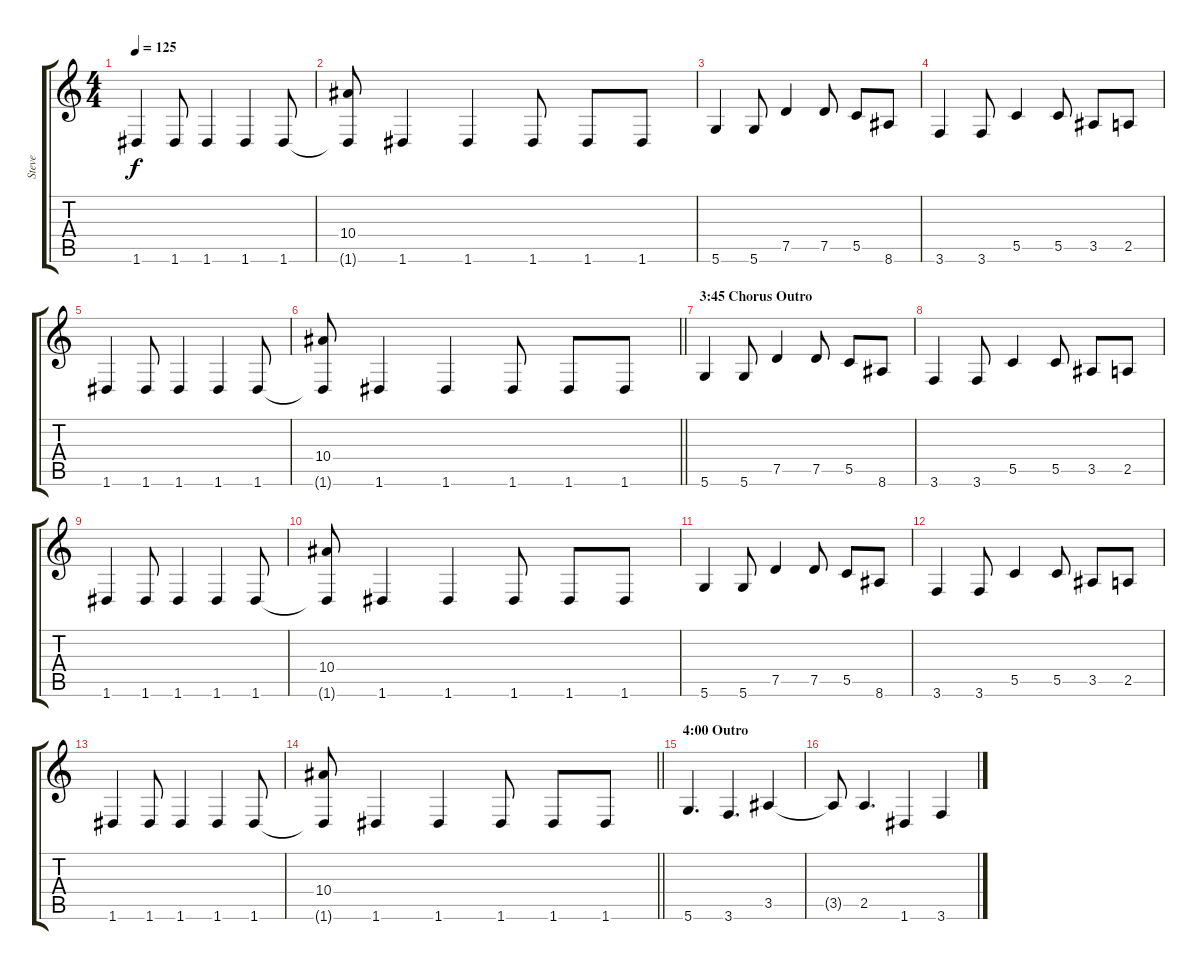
\track ("Steve" "Steve") {instrument electricbassfinger}
\staff {score tabs}
\tuning (D4 A3 F3 C3 G2 D2) {hide}
\ts (4 4)
\tempo 125
\clef g2
\ks c
1.6.4{dy f} 1.6.8 1.6.4 1.6.4 1.6.8 |
(10.4 1.6{t}).8 1.6.4 1.6.4 1.6.8 1.6.8 1.6.8 |
5.6.4 5.6.8 7.5.4 7.5.8 5.5.8 8.6.8 |
3.6.4 3.6.8 5.5.4 5.5.8 3.5.8 2.5.8 |
1.6.4 1.6.8 1.6.4 1.6.4 1.6.8 |
\barLineRight lightlight
(10.4 1.6{t}).8 1.6.4 1.6.4 1.6.8 1.6.8 1.6.8 |
\section ("" "3:45 Chorus Outro")
5.6.4 5.6.8 7.5.4 7.5.8 5.5.8 8.6.8 |
3.6.4 3.6.8 5.5.4 5.5.8 3.5.8 2.5.8 |
1.6.4 1.6.8 1.6.4 1.6.4 1.6.8 |
(10.4 1.6{t}).8 1.6.4 1.6.4 1.6.8 1.6.8 1.6.8 |
5.6.4 5.6.8 7.5.4 7.5.8 5.5.8 8.6.8 |
3.6.4 3.6.8 5.5.4 5.5.8 3.5.8 2.5.8 |
1.6.4 1.6.8 1.6.4 1.6.4 1.6.8 |
\barLineRight lightlight
(10.4 1.6{t}).8 1.6.4 1.6.4 1.6.8 1.6.8 1.6.8 |
\section ("" "4:00 Outro")
5.6.4{d} 3.6.4{d} 3.5.4 |
3.5{t}.8 2.5.4{d} 1.6.4 3.6.4
